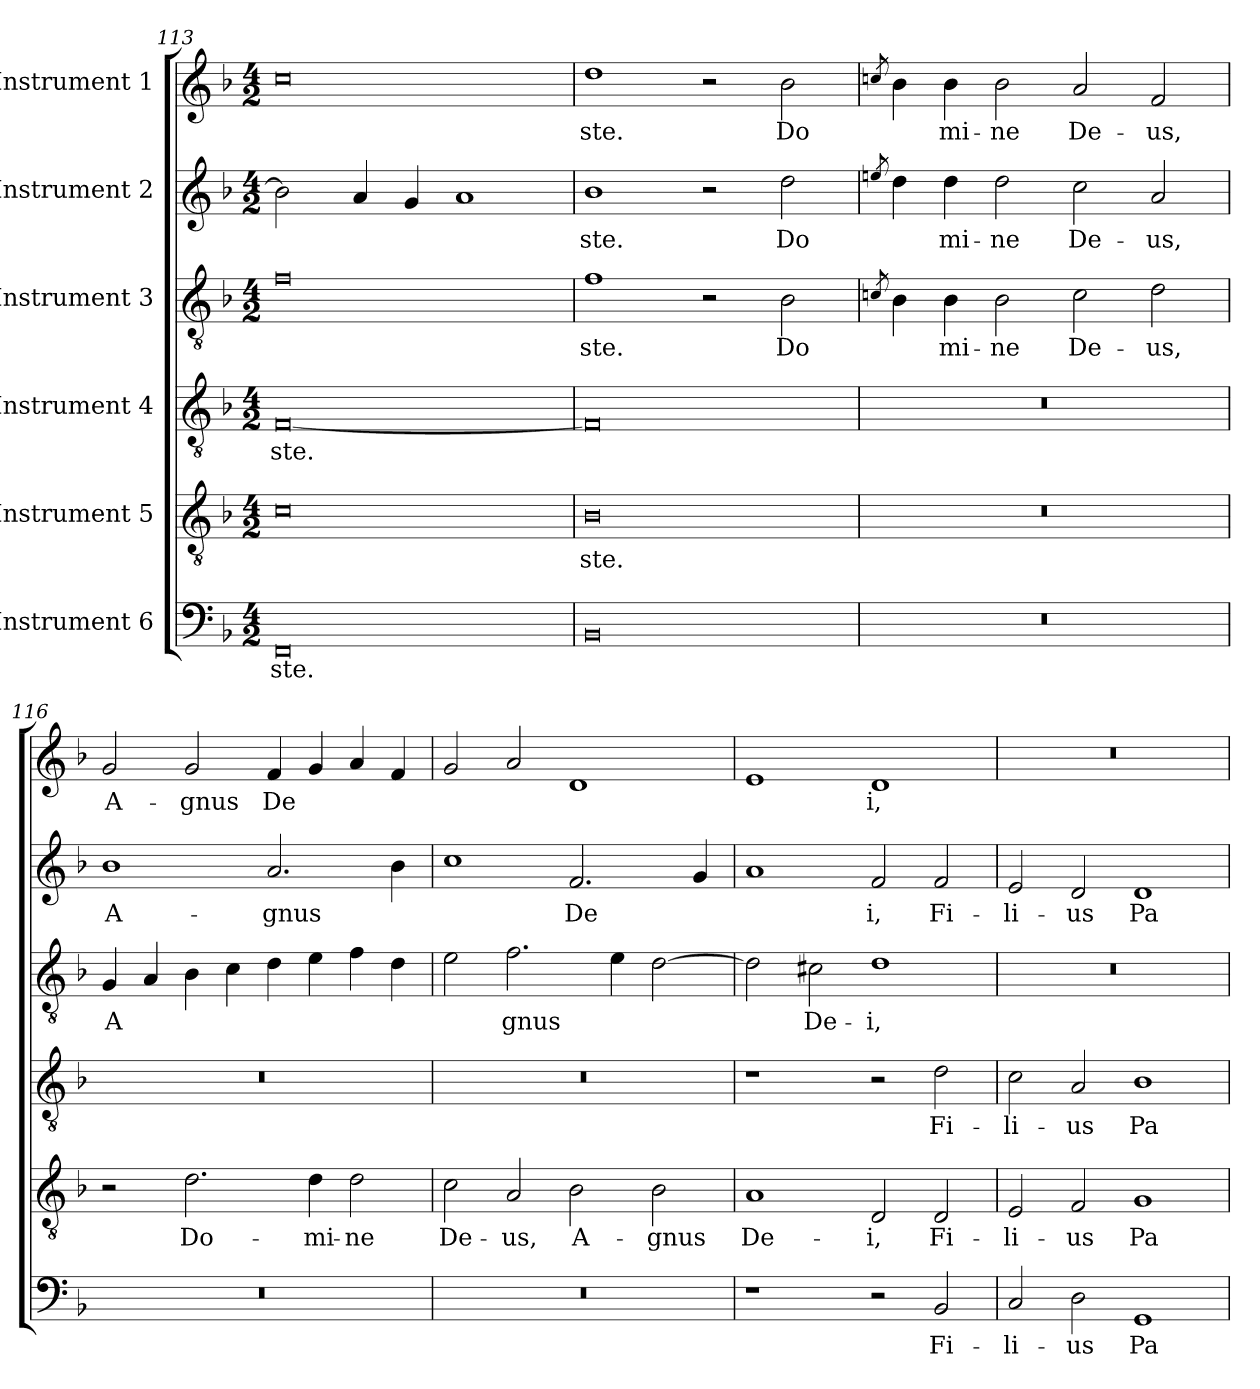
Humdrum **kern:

**kern	**text	**kern	**text	**kern	**text	**kern	**text	**kern	**text	**kern	**text
*part6	*part6	*part5	*part5	*part4	*part4	*part3	*part3	*part2	*part2	*part1	*part1
*staff6	*staff6	*staff5	*staff5	*staff4	*staff4	*staff3	*staff3	*staff2	*staff2	*staff1	*staff1
*I"Instrument 6	*	*I"Instrument 5	*	*I"Instrument 4	*	*I"Instrument 3	*	*I"Instrument 2	*	*I"Instrument 1	*
*clefF4	*	*clefGv2	*	*clefGv2	*	*clefGv2	*	*clefG2	*	*clefG2	*
*k[b-]	*	*k[b-]	*	*k[b-]	*	*k[b-]	*	*k[b-]	*	*k[b-]	*
*F:	*	*F:	*	*F:	*	*F:	*	*F:	*	*F:	*
*M4/2	*	*M4/2	*	*M4/2	*	*M4/2	*	*M4/2	*	*M4/2	*
=113	=113	=113	=113	=113	=113	=113	=113	=113	=113	=113	=113
!	!LO:LY:b:cj	!	!LO:LY:b:cj	!	!LO:LY:b:cj	!	!LO:LY:b:cj	!	!LO:LY:b:cj	!	!LO:LY:b:cj
0FF	-ste.	0c	--	[<0F	-ste.	0f	--	2b-\]	--	0cc	--
!	!	!	!	!	!	!	!	!	!LO:LY:b:cj	!	!
.	.	.	.	.	.	.	.	4a/	--	.	.
!	!	!	!	!	!	!	!	!	!LO:LY:b:cj	!	!
.	.	.	.	.	.	.	.	4g/	--	.	.
!	!	!	!	!	!	!	!	!	!LO:LY:b:cj	!	!
.	.	.	.	.	.	.	.	1a	--	.	.
=114	=114	=114	=114	=114	=114	=114	=114	=114	=114	=114	=114
!	!LO:LY:b:cj	!	!LO:LY:b:cj	!	!LO:LY:b:cj	!	!LO:LY:b:cj	!	!LO:LY:b:cj	!	!LO:LY:b:cj
0BB-	.	0B-	-ste.	0F]	.	1f	-ste.	1b-	-ste.	1dd	-ste.
.	.	.	.	.	.	2r	.	2r	.	2r	.
!	!	!	!	!	!	!	!LO:LY:b:cj	!	!LO:LY:b:cj	!	!LO:LY:b:cj
.	.	.	.	.	.	2B-\	Do-	2dd\	Do-	2b-\	Do-
!!LO:PB:g=z
=115	=115	=115	=115	=115	=115	=115	=115	=115	=115	=115	=115
.	.	.	.	.	.	8qcn/	.	8qeen/	.	8qccn/	.
!	!	!	!	!	!	!	!LO:LY:b:cj	!	!LO:LY:b:cj	!	!LO:LY:b:cj
0r	.	0r	.	0r	.	4B-\	--	4dd\	--	4b-\	--
!	!	!	!	!	!	!	!LO:LY:b:cj	!	!LO:LY:b:cj	!	!LO:LY:b:cj
.	.	.	.	.	.	4B-\	-mi-	4dd\	-mi-	4b-\	-mi-
!	!	!	!	!	!	!	!LO:LY:b:cj	!	!LO:LY:b:cj	!	!LO:LY:b:cj
.	.	.	.	.	.	2B-\	-ne	2dd\	-ne	2b-\	-ne
!	!	!	!	!	!	!	!LO:LY:b:cj	!	!LO:LY:b:cj	!	!LO:LY:b:cj
.	.	.	.	.	.	2c\	De-	2cc\	De-	2a/	De-
!	!	!	!	!	!	!	!LO:LY:b:cj	!	!LO:LY:b:cj	!	!LO:LY:b:cj
.	.	.	.	.	.	2d\	-us,	2a/	-us,	2f/	-us,
=116	=116	=116	=116	=116	=116	=116	=116	=116	=116	=116	=116
!	!	!	!	!	!	!	!LO:LY:b:cj	!	!LO:LY:b:cj	!	!LO:LY:b:cj
0r	.	2r	.	0r	.	4G/	A-	1b-	A-	2g/	A-
!	!	!	!	!	!	!	!LO:LY:b:cj	!	!	!	!
.	.	.	.	.	.	4A/	--	.	.	.	.
!	!	!	!LO:LY:b:cj	!	!	!	!LO:LY:b:cj	!	!	!	!LO:LY:b:cj
.	.	2.d\	Do-	.	.	4B-\	--	.	.	2g/	-gnus
!	!	!	!	!	!	!	!LO:LY:b:cj	!	!	!	!
.	.	.	.	.	.	4c\	--	.	.	.	.
!	!	!	!	!	!	!	!LO:LY:b:cj	!	!LO:LY:b:cj	!	!LO:LY:b:cj
.	.	.	.	.	.	4d\	--	2.a/	-gnus	4f/	De-
!	!	!	!LO:LY:b:cj	!	!	!	!LO:LY:b:cj	!	!	!	!LO:LY:b:cj
.	.	4d\	-mi-	.	.	4e\	--	.	.	4g/	--
!	!	!	!LO:LY:b:cj	!	!	!	!LO:LY:b:cj	!	!	!	!LO:LY:b:cj
.	.	2d\	-ne	.	.	4f\	--	.	.	4a/	--
!	!	!	!	!	!	!	!LO:LY:b:cj	!	!LO:LY:b:cj	!	!LO:LY:b:cj
.	.	.	.	.	.	4d\	--	4b-\	.	4f/	--
=117	=117	=117	=117	=117	=117	=117	=117	=117	=117	=117	=117
!	!	!	!LO:LY:b:cj	!	!	!	!LO:LY:b:cj	!	!LO:LY:b:cj	!	!LO:LY:b:cj
0r	.	2c\	De-	0r	.	2e\	--	1cc	.	2g/	--
!	!	!	!LO:LY:b:cj	!	!	!	!LO:LY:b:cj	!	!	!	!LO:LY:b:cj
.	.	2A/	-us,	.	.	2.f\	-gnus	.	.	2a/	--
!	!	!	!LO:LY:b:cj	!	!	!	!	!	!LO:LY:b:cj	!	!LO:LY:b:cj
.	.	2B-\	A-	.	.	.	.	2.f/	De-	1d	--
!	!	!	!	!	!	!	!LO:LY:b:cj	!	!	!	!
.	.	.	.	.	.	4e\	.	.	.	.	.
!	!	!	!LO:LY:b:cj	!	!	!	!LO:LY:b:cj	!	!	!	!
.	.	2B-\	-gnus	.	.	[>2d\	.	.	.	.	.
!	!	!	!	!	!	!	!	!	!LO:LY:b:cj	!	!
.	.	.	.	.	.	.	.	4g/	--	.	.
=118	=118	=118	=118	=118	=118	=118	=118	=118	=118	=118	=118
!	!	!	!LO:LY:b:cj	!	!	!	!LO:LY:b:cj	!	!LO:LY:b:cj	!	!LO:LY:b:cj
1r	.	1A	De-	1r	.	2d\]	.	1a	--	1e	--
!	!	!	!	!	!	!	!LO:LY:b:cj	!	!	!	!
.	.	.	.	.	.	2c#\	De-	.	.	.	.
!	!	!	!LO:LY:b:cj	!	!	!	!LO:LY:b:cj	!	!LO:LY:b:cj	!	!LO:LY:b:cj
2r	.	2D/	-i,	2r	.	1d	-i,	2f/	-i,	1d	-i,
!	!LO:LY:b:cj	!	!LO:LY:b:cj	!	!LO:LY:b:cj	!	!	!	!LO:LY:b:cj	!	!
2BB-/	Fi-	2D/	Fi-	2d\	Fi-	.	.	2f/	Fi-	.	.
=119	=119	=119	=119	=119	=119	=119	=119	=119	=119	=119	=119
!	!LO:LY:b:cj	!	!LO:LY:b:cj	!	!LO:LY:b:cj	!	!	!	!LO:LY:b:cj	!	!
2C/	-li-	2E/	-li-	2c\	-li-	0r	.	2e/	-li-	0r	.
!	!LO:LY:b:cj	!	!LO:LY:b:cj	!	!LO:LY:b:cj	!	!	!	!LO:LY:b:cj	!	!
2D\	-us	2F/	-us	2A/	-us	.	.	2d/	-us	.	.
!	!LO:LY:b:cj	!	!LO:LY:b:cj	!	!LO:LY:b:cj	!	!	!	!LO:LY:b:cj	!	!
1GG	Pa-	1G	Pa-	1B-	Pa-	.	.	1d	Pa-	.	.
=	=	=	=	=	=	=	=	=	=	=	=
*-	*-	*-	*-	*-	*-	*-	*-	*-	*-	*-	*-
